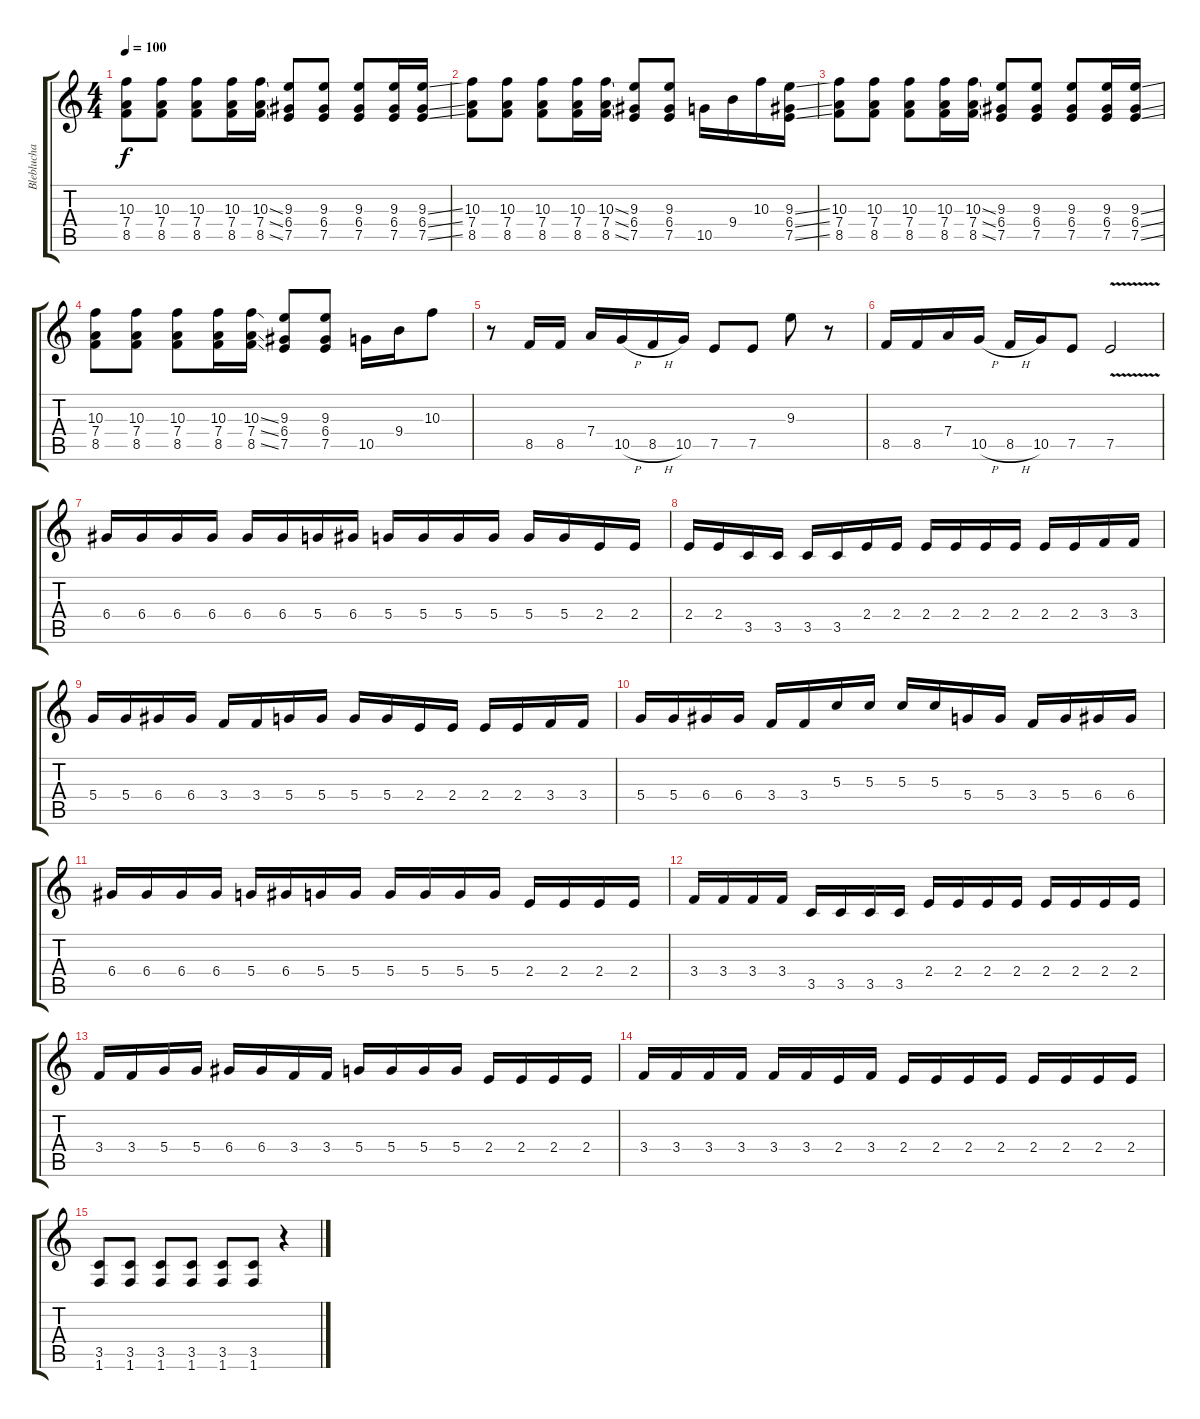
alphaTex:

\track ("Bleblucha" "Bleblucha") {instrument distortionguitar}
\staff {score tabs}
\tuning (E4 B3 G3 D3 A2 E2) {hide}
\ts (4 4)
\tempo 100
\clef g2
\ks c
(10.3 7.4 8.5).8{dy f} (10.3 7.4 8.5).8 (10.3 7.4 8.5).8 (10.3 7.4 8.5).16 (10.3{ss} 7.4{ss} 8.5{ss}).16 (9.3 6.4 7.5).8 (9.3 6.4 7.5).8 (9.3 6.4 7.5).8 (9.3 6.4 7.5).16 (9.3{ss} 6.4{ss} 7.5{ss}).16 |
(10.3 7.4 8.5).8 (10.3 7.4 8.5).8 (10.3 7.4 8.5).8 (10.3 7.4 8.5).16 (10.3{ss} 7.4{ss} 8.5{ss}).16 (9.3 6.4 7.5).8 (9.3 6.4 7.5).8 10.5.16 9.4.16 10.3.16 (9.3{ss} 6.4{ss} 7.5{ss}).16 |
(10.3 7.4 8.5).8 (10.3 7.4 8.5).8 (10.3 7.4 8.5).8 (10.3 7.4 8.5).16 (10.3{ss} 7.4{ss} 8.5{ss}).16 (9.3 6.4 7.5).8 (9.3 6.4 7.5).8 (9.3 6.4 7.5).8 (9.3 6.4 7.5).16 (9.3{ss} 6.4{ss} 7.5{ss}).16 |
(10.3 7.4 8.5).8 (10.3 7.4 8.5).8 (10.3 7.4 8.5).8 (10.3 7.4 8.5).16 (10.3{ss} 7.4{ss} 8.5{ss}).16 (9.3 6.4 7.5).8 (9.3 6.4 7.5).8 10.5.16 9.4.16 10.3.8 |
r.8 8.5.16 8.5.16 7.4.16 10.5{h}.16 8.5{h}.16 10.5.16 7.5.8 7.5.8 9.3.8 r.8 |
8.5.16 8.5.16 7.4.16 10.5{h}.16 8.5{h}.16 10.5.16 7.5.8 7.5{v}.2 |
6.4.16 6.4.16 6.4.16 6.4.16 6.4.16 6.4.16 5.4.16 6.4.16 5.4.16 5.4.16 5.4.16 5.4.16 5.4.16 5.4.16 2.4.16 2.4.16 |
2.4.16 2.4.16 3.5.16 3.5.16 3.5.16 3.5.16 2.4.16 2.4.16 2.4.16 2.4.16 2.4.16 2.4.16 2.4.16 2.4.16 3.4.16 3.4.16 |
5.4.16 5.4.16 6.4.16 6.4.16 3.4.16 3.4.16 5.4.16 5.4.16 5.4.16 5.4.16 2.4.16 2.4.16 2.4.16 2.4.16 3.4.16 3.4.16 |
5.4.16 5.4.16 6.4.16 6.4.16 3.4.16 3.4.16 5.3.16 5.3.16 5.3.16 5.3.16 5.4.16 5.4.16 3.4.16 5.4.16 6.4.16 6.4.16 |
6.4.16 6.4.16 6.4.16 6.4.16 5.4.16 6.4.16 5.4.16 5.4.16 5.4.16 5.4.16 5.4.16 5.4.16 2.4.16 2.4.16 2.4.16 2.4.16 |
3.4.16 3.4.16 3.4.16 3.4.16 3.5.16 3.5.16 3.5.16 3.5.16 2.4.16 2.4.16 2.4.16 2.4.16 2.4.16 2.4.16 2.4.16 2.4.16 |
3.4.16 3.4.16 5.4.16 5.4.16 6.4.16 6.4.16 3.4.16 3.4.16 5.4.16 5.4.16 5.4.16 5.4.16 2.4.16 2.4.16 2.4.16 2.4.16 |
3.4.16 3.4.16 3.4.16 3.4.16 3.4.16 3.4.16 2.4.16 3.4.16 2.4.16 2.4.16 2.4.16 2.4.16 2.4.16 2.4.16 2.4.16 2.4.16 |
(3.5 1.6).8 (3.5 1.6).8 (3.5 1.6).8 (3.5 1.6).8 (3.5 1.6).8 (3.5 1.6).8 r.4
